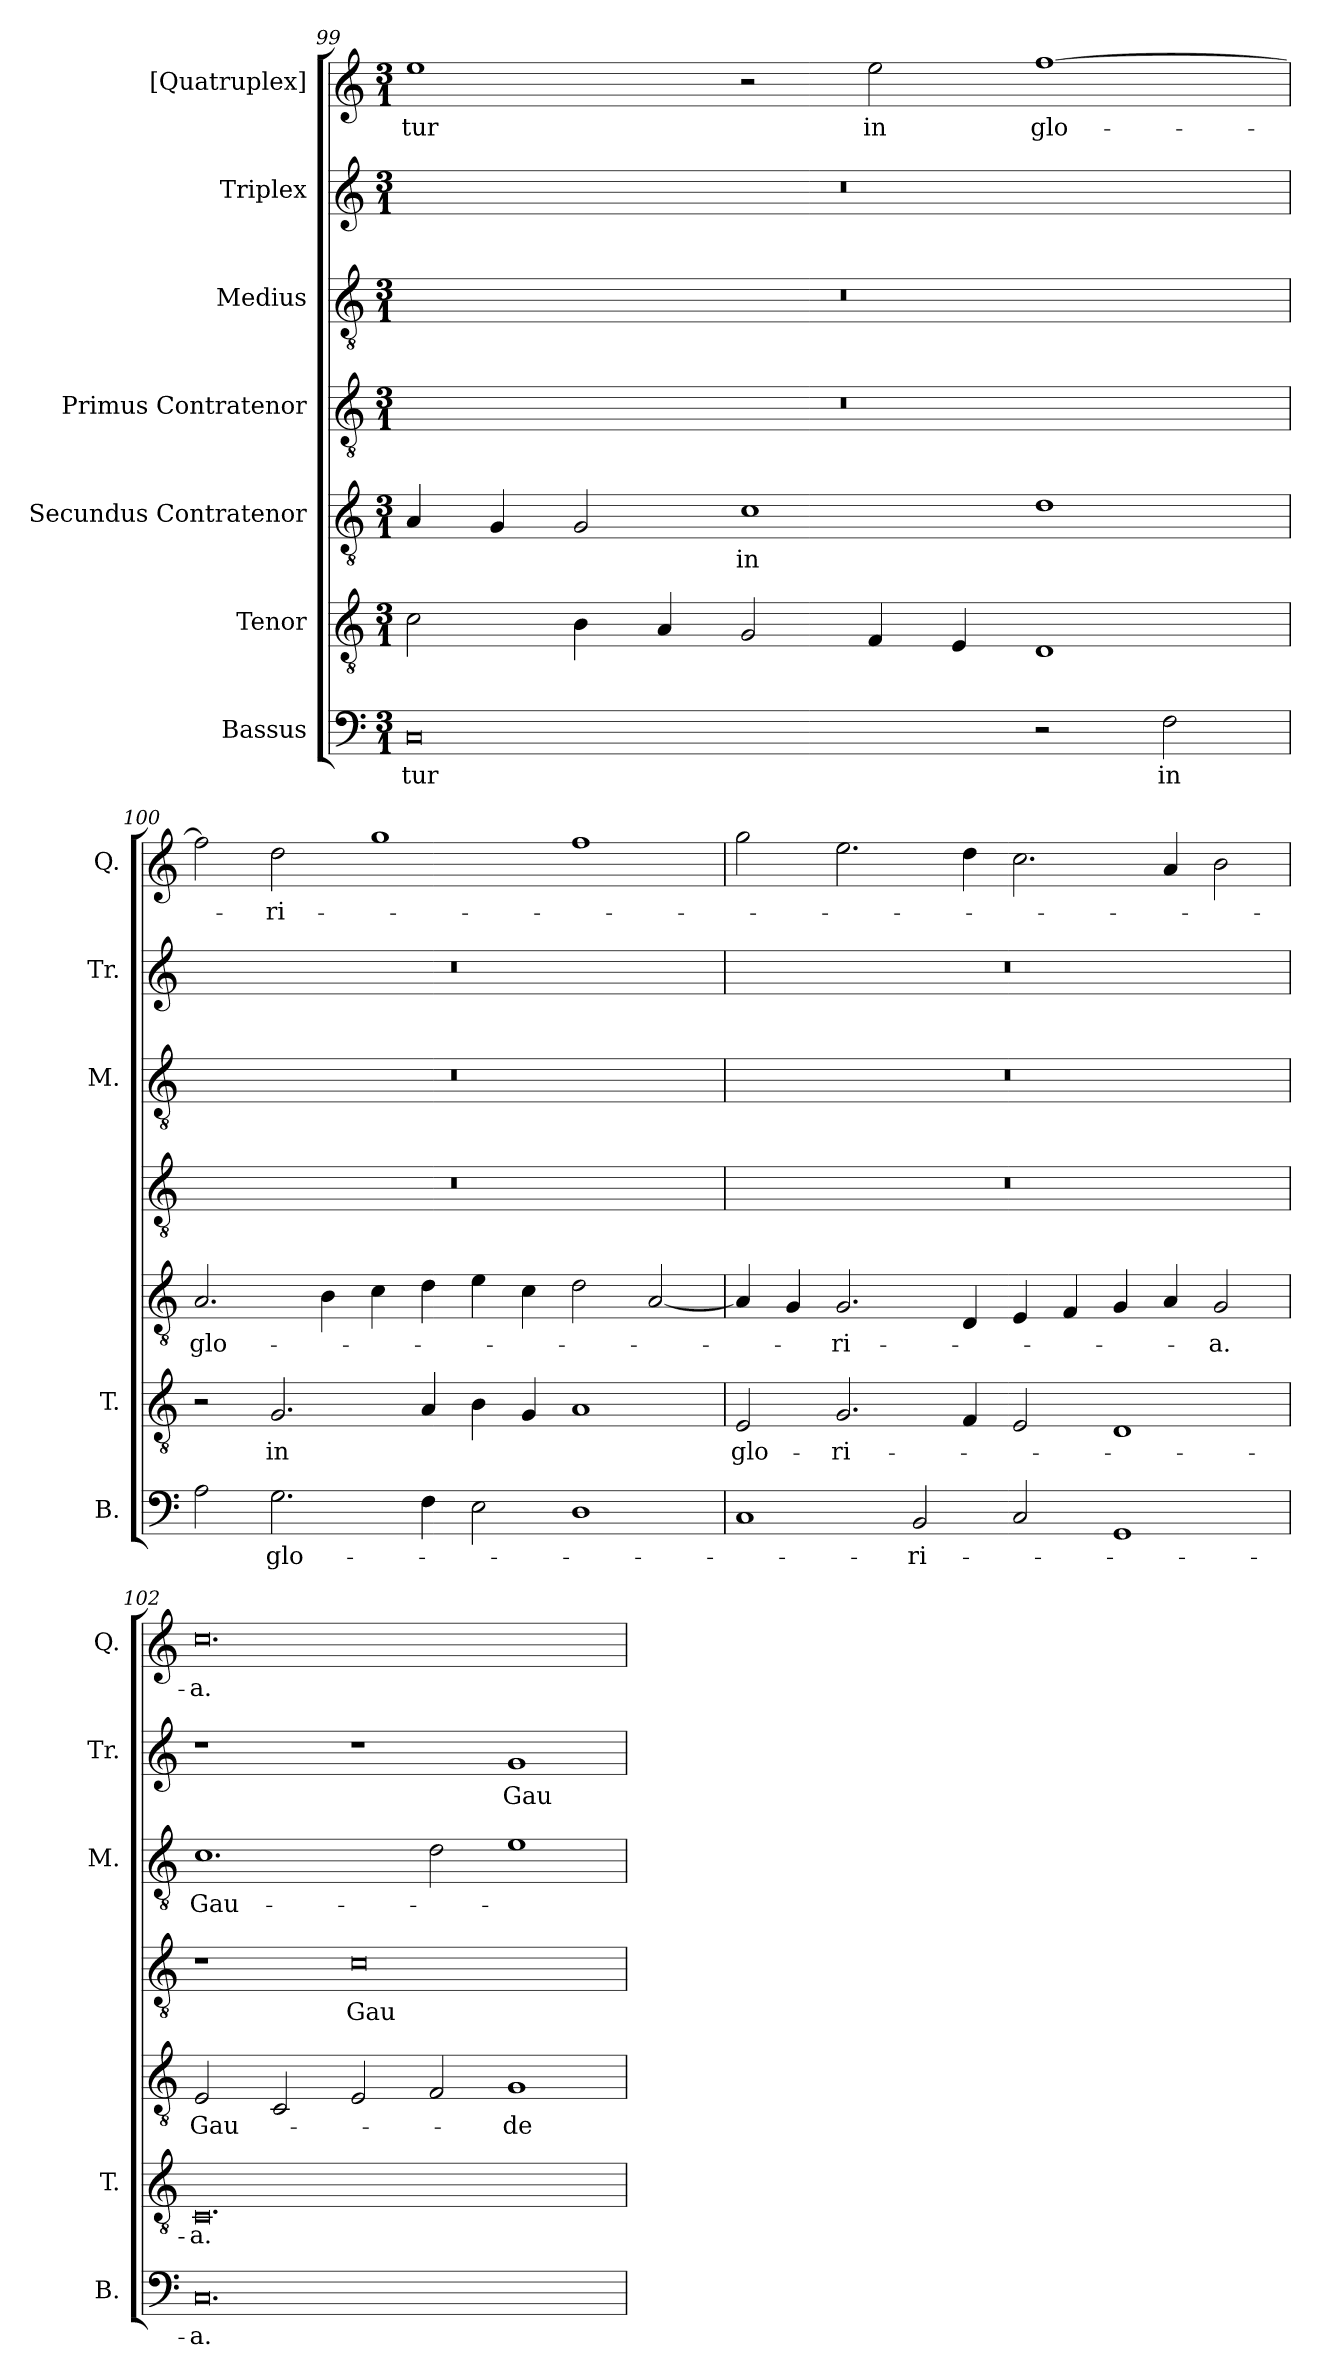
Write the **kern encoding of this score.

**kern	**text	**kern	**text	**kern	**text	**kern	**text	**kern	**text	**kern	**text	**kern	**text
*part7	*part7	*part6	*part6	*part5	*part5	*part4	*part4	*part3	*part3	*part2	*part2	*part1	*part1
*staff7	*staff7	*staff6	*staff6	*staff5	*staff5	*staff4	*staff4	*staff3	*staff3	*staff2	*staff2	*staff1	*staff1
*I"Bassus	*	*I"Tenor	*	*I"Secundus Contratenor	*	*I"Primus Contratenor	*	*I"Medius	*	*I"Triplex	*	*I"[Quatruplex]	*
*I'B.	*	*I'T.	*	*	*	*	*	*I'M.	*	*I'Tr.	*	*I'Q.	*
*clefF4	*	*clefGv2	*	*clefGv2	*	*clefGv2	*	*clefGv2	*	*clefG2	*	*clefG2	*
*	*	*ITrd7c12	*	*ITrd7c12	*	*ITrd7c12	*	*ITrd7c12	*	*	*	*	*
*k[]	*	*k[]	*	*k[]	*	*k[]	*	*k[]	*	*k[]	*	*k[]	*
*C:	*	*C:	*	*C:	*	*C:	*	*C:	*	*C:	*	*C:	*
*M3/1	*	*M3/1	*	*M3/1	*	*M3/1	*	*M3/1	*	*M3/1	*	*M3/1	*
=99	=99	=99	=99	=99	=99	=99	=99	=99	=99	=99	=99	=99	=99
!	!LO:LY:b:color=#000000	!	!	!	!	!LO:N:vis=1	!	!LO:N:vis=1	!	!LO:N:vis=1	!	!	!
!	!	!	!	!	!	!	!	!	!	!	!	!	!LO:LY:b:color=#000000
0Ci	-tur	2Ci\	.	4AAi/	.	0.r	.	0.r	.	0.r	.	1eei	-tur
.	.	.	.	4GGi/	.	.	.	.	.	.	.	.	.
.	.	4BBi\	.	2GGi/	.	.	.	.	.	.	.	.	.
.	.	4AAi/	.	.	.	.	.	.	.	.	.	.	.
!	!	!	!	!	!LO:LY:b:color=#000000	!	!	!	!	!	!	!	!
.	.	2GGi/	.	1Ci	in	.	.	.	.	.	.	2r	.
!	!	!	!	!	!	!	!	!	!	!	!	!	!LO:LY:b:color=#000000
.	.	4FFi/	.	.	.	.	.	.	.	.	.	2eei\	in
.	.	4EEi/	.	.	.	.	.	.	.	.	.	.	.
!	!	!	!	!	!	!	!	!	!	!	!	!	!LO:LY:b:color=#000000
2r	.	1DDi	.	1Di	.	.	.	.	.	.	.	[>1ffi	glo-
!	!LO:LY:b:color=#000000	!	!	!	!	!	!	!	!	!	!	!	!
2Fi\	in	.	.	.	.	.	.	.	.	.	.	.	.
=100`	=100`	=100`	=100`	=100`	=100`	=100`	=100`	=100`	=100`	=100`	=100`	=100`	=100`
!	!	!	!	!	!LO:LY:b:color=#000000	!LO:N:vis=1	!	!LO:N:vis=1	!	!LO:N:vis=1	!	!	!
2Ai\	.	2r	.	2.AAi/	glo-	0.r	.	0.r	.	0.r	.	2ffi\]	.
!	!LO:LY:b:color=#000000	!	!	!	!	!	!	!	!	!	!	!	!
!	!	!	!LO:LY:b:color=#000000	!	!	!	!	!	!	!	!	!	!
!	!	!	!	!	!	!	!	!	!	!	!	!	!LO:LY:b:color=#000000
2.Gi\	glo-	2.GGi/	in	.	.	.	.	.	.	.	.	2ddi\	-ri-
.	.	.	.	4BBi\	.	.	.	.	.	.	.	.	.
.	.	.	.	4Ci\	.	.	.	.	.	.	.	1ggi	.
4Fi\	.	4AAi/	.	4Di\	.	.	.	.	.	.	.	.	.
2Ei\	.	4BBi\	.	4Ei\	.	.	.	.	.	.	.	.	.
.	.	4GGi/	.	4Ci\	.	.	.	.	.	.	.	.	.
1Di	.	1AAi	.	2Di\	.	.	.	.	.	.	.	1ffi	.
.	.	.	.	[<2AAi/	.	.	.	.	.	.	.	.	.
!!LO:LB:g=z
=101`	=101`	=101`	=101`	=101`	=101`	=101`	=101`	=101`	=101`	=101`	=101`	=101`	=101`
!	!	!	!LO:LY:b:color=#000000	!	!	!LO:N:vis=1	!	!LO:N:vis=1	!	!LO:N:vis=1	!	!	!
1Ci	.	2EEi/	glo-	4AAi/]	.	0.r	.	0.r	.	0.r	.	2ggi\	.
.	.	.	.	4GGi/	.	.	.	.	.	.	.	.	.
!	!	!	!LO:LY:b:color=#000000	!	!	!	!	!	!	!	!	!	!
!	!	!	!	!	!LO:LY:b:color=#000000	!	!	!	!	!	!	!	!
.	.	2.GGi/	-ri-	2.GGi/	-ri-	.	.	.	.	.	.	2.eei\	.
!	!LO:LY:b:color=#000000	!	!	!	!	!	!	!	!	!	!	!	!
2BBi/	-ri-	.	.	.	.	.	.	.	.	.	.	.	.
.	.	4FFi/	.	4DDi/	.	.	.	.	.	.	.	4ddi\	.
2Ci/	.	2EEi/	.	4EEi/	.	.	.	.	.	.	.	2.cci\	.
.	.	.	.	4FFi/	.	.	.	.	.	.	.	.	.
1GGi	.	1DDi	.	4GGi/	.	.	.	.	.	.	.	.	.
.	.	.	.	4AAi/	.	.	.	.	.	.	.	4ai/	.
!	!	!	!	!	!LO:LY:b:color=#000000	!	!	!	!	!	!	!	!
.	.	.	.	2GGi/	-a.	.	.	.	.	.	.	2bi\	.
=102`	=102`	=102`	=102`	=102`	=102`	=102`	=102`	=102`	=102`	=102`	=102`	=102`	=102`
!	!LO:LY:b:color=#000000	!	!	!	!	!	!	!	!	!	!	!	!
!	!	!	!LO:LY:b:color=#000000	!	!	!	!	!	!	!	!	!	!
!	!	!	!	!	!LO:LY:b:color=#000000	!	!	!	!	!	!	!	!
!	!	!	!	!	!	!	!	!	!LO:LY:b:color=#000000	!	!	!	!
!	!	!	!	!	!	!	!	!	!	!	!	!	!LO:LY:b:color=#000000
0.Ci	-a.	0.CCi	-a.	2EEi/	Gau-	1r	.	1.Ci	Gau-	1r	.	0.cci	-a.
.	.	.	.	2CCi/	.	.	.	.	.	.	.	.	.
!	!	!	!	!	!	!	!LO:LY:b:color=#000000	!	!	!	!	!	!
.	.	.	.	2EEi/	.	0Ci	Gau-	.	.	1r	.	.	.
.	.	.	.	2FFi/	.	.	.	2Di\	.	.	.	.	.
!	!	!	!	!	!LO:LY:b:color=#000000	!	!	!	!	!	!	!	!
!	!	!	!	!	!	!	!	!	!	!	!LO:LY:b:color=#000000	!	!
.	.	.	.	1GGi	-de	.	.	1Ei	.	1gi	Gau-	.	.
=`	=`	=`	=`	=`	=`	=`	=`	=`	=`	=`	=`	=`	=`
*-	*-	*-	*-	*-	*-	*-	*-	*-	*-	*-	*-	*-	*-
